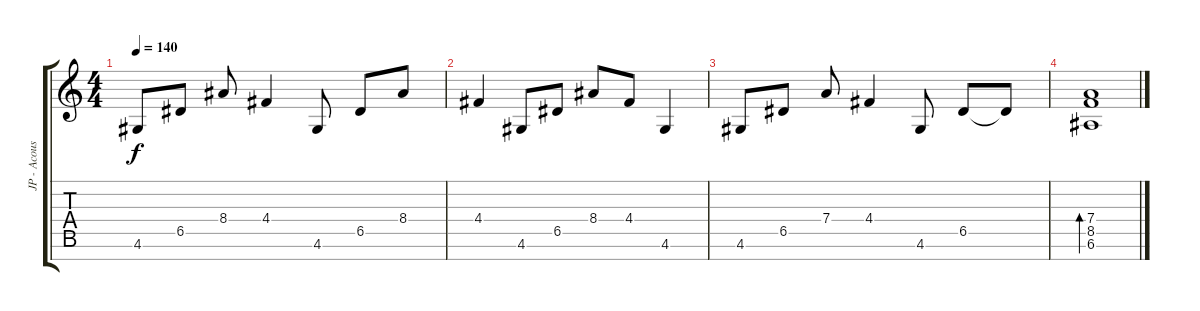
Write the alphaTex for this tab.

\track ("JP - Acoustic" "JP - Acous") {instrument acousticguitarsteel}
\staff {score tabs}
\tuning (E4 B3 G3 D3 A2 E2 B1) {hide}
\ts (4 4)
\tempo 140
\clef g2
\ks c
4.6.8{dy f} 6.5.8 8.4.8 4.4.4 4.6.8 6.5.8 8.4.8 |
4.4.4 4.6.8 6.5.8 8.4.8 4.4.8 4.6.4 |
4.6.8 6.5.8 7.4.8 4.4.4 4.6.8 6.5.8 6.5{t}.8 |
(7.4 8.5 6.6).1{bd 240}
